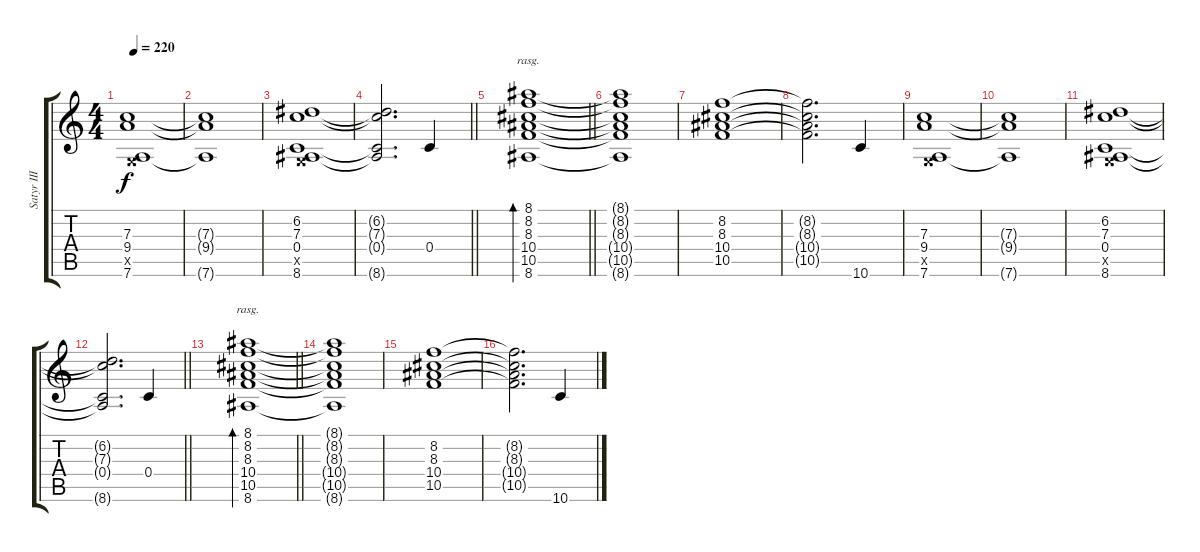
\track ("Satyr III" "Satyr III") {instrument electricguitarjazz}
\staff {score tabs}
\tuning (D4 A3 F3 C3 G2 D2) {hide}
\ts (4 4)
\tempo 220
\clef g2
\ks c
(7.3 9.4 0.5{x} 7.6).1{dy f} |
(7.3{t} 9.4{t} 7.6{t}).1 |
(6.2 7.3 0.4 0.5{x} 8.6).1 |
\barLineRight lightlight
(6.2{t} 7.3{t} 0.4{t} 8.6{t}).2{d} 0.4.4 |
\barLineRight lightlight
(8.1 8.2 8.3 10.4 10.5 8.6).1{bd 240 rasg ii} |
(8.1{t} 8.2{t} 8.3{t} 10.4{t} 10.5{t} 8.6{t}).1 |
(8.2 8.3 10.4 10.5).1 |
(8.2{t} 8.3{t} 10.4{t} 10.5{t}).2{d} 10.6.4 |
(7.3 9.4 0.5{x} 7.6).1 |
(7.3{t} 9.4{t} 7.6{t}).1 |
(6.2 7.3 0.4 0.5{x} 8.6).1 |
\barLineRight lightlight
(6.2{t} 7.3{t} 0.4{t} 8.6{t}).2{d} 0.4.4 |
\barLineRight lightlight
(8.1 8.2 8.3 10.4 10.5 8.6).1{bd 240 rasg ii} |
(8.1{t} 8.2{t} 8.3{t} 10.4{t} 10.5{t} 8.6{t}).1 |
(8.2 8.3 10.4 10.5).1 |
(8.2{t} 8.3{t} 10.4{t} 10.5{t}).2{d} 10.6.4
